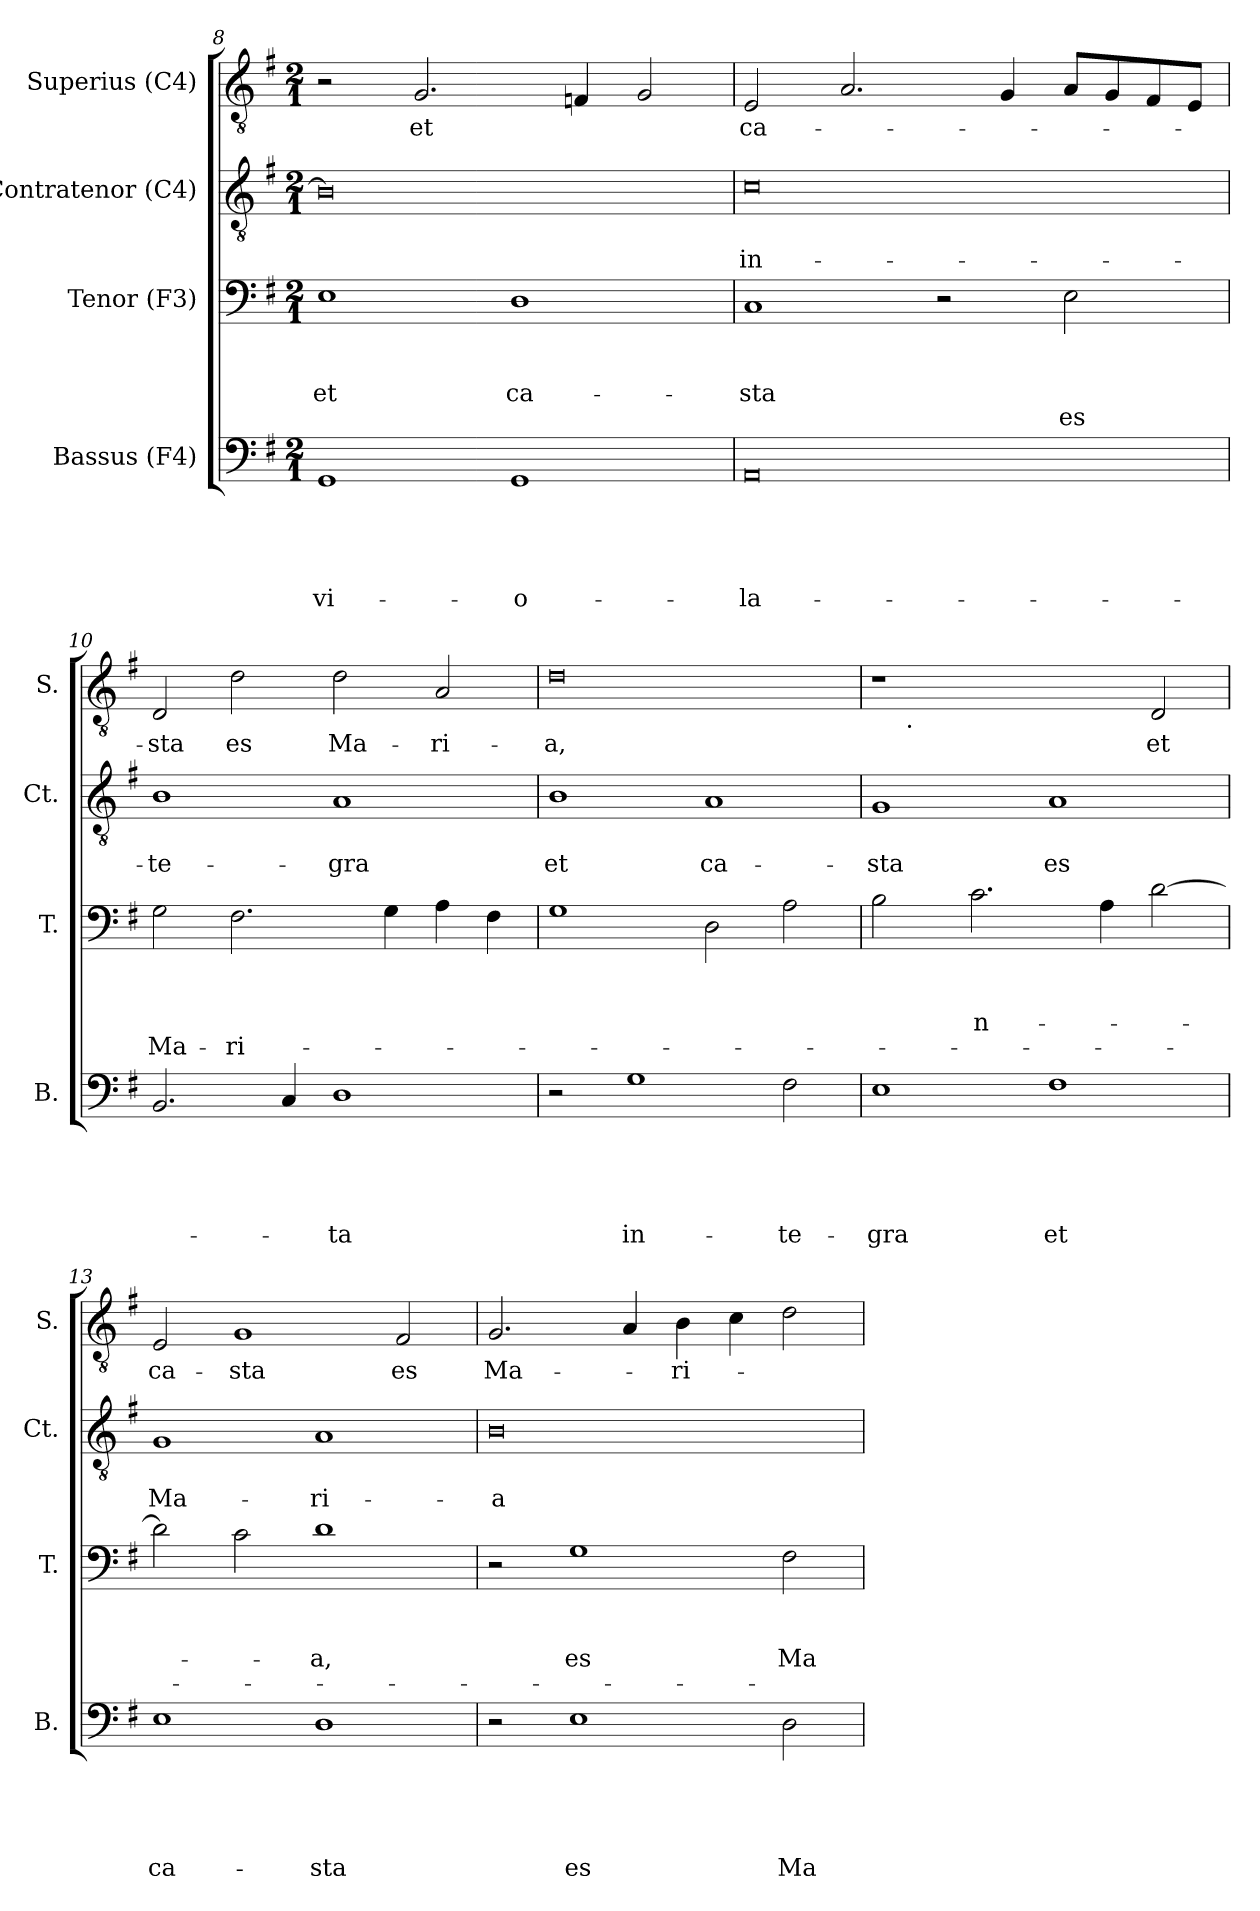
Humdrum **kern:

**kern	**text	**text	**text	**text	**text	**kern	**text	**text	**text	**text	**kern	**text	**text	**kern	**text
*part4	*part4	*part4	*part4	*part4	*part4	*part3	*part3	*part3	*part3	*part3	*part2	*part2	*part2	*part1	*part1
*staff4	*staff4	*staff4	*staff4	*staff4	*staff4	*staff3	*staff3	*staff3	*staff3	*staff3	*staff2	*staff2	*staff2	*staff1	*staff1
*I"Bassus (F4)	*	*	*	*	*	*I"Tenor (F3)	*	*	*	*	*I"Contratenor (C4)	*	*	*I"Superius (C4)	*
*I'B.	*	*	*	*	*	*I'T.	*	*	*	*	*I'Ct.	*	*	*I'S.	*
*clefF4	*	*	*	*	*	*clefF4	*	*	*	*	*clefGv2	*	*	*clefGv2	*
*k[f#]	*	*	*	*	*	*k[f#]	*	*	*	*	*k[f#]	*	*	*k[f#]	*
*G:	*	*	*	*	*	*G:	*	*	*	*	*G:	*	*	*G:	*
*M2/1	*	*	*	*	*	*M2/1	*	*	*	*	*M2/1	*	*	*M2/1	*
=8	=8	=8	=8	=8	=8	=8	=8	=8	=8	=8	=8	=8	=8	=8	=8
!	!	!	!	!	!LO:LY:b	!	!	!	!LO:LY:b	!	!	!	!	!	!
1GG	.	.	.	.	-vi-	1E	.	.	et	.	0B]	.	.	2r	.
!	!	!	!	!	!	!	!	!	!	!	!	!	!	!	!LO:LY:b
.	.	.	.	.	.	.	.	.	.	.	.	.	.	2.G/	et
!	!	!	!	!	!LO:LY:b:rj	!	!	!	!LO:LY:b	!	!	!	!	!	!
1GG	.	.	.	.	-o-	1D	.	.	ca-	.	.	.	.	.	.
.	.	.	.	.	.	.	.	.	.	.	.	.	.	4F/	.
.	.	.	.	.	.	.	.	.	.	.	.	.	.	2G/	.
=9	=9	=9	=9	=9	=9	=9	=9	=9	=9	=9	=9	=9	=9	=9	=9
!	!	!	!	!	!LO:LY:b:rj	!	!	!	!LO:LY:b	!	!	!	!LO:LY:b:rj	!	!LO:LY:b
0AA	.	.	.	.	-la-	1C	.	.	-sta	.	0c	.	in-	2E/	ca-
.	.	.	.	.	.	.	.	.	.	.	.	.	.	2.A/	.
.	.	.	.	.	.	2r	.	.	.	.	.	.	.	.	.
.	.	.	.	.	.	.	.	.	.	.	.	.	.	4G/	.
!	!	!	!	!	!	!	!	!	!	!LO:LY:b	!	!	!	!	!
.	.	.	.	.	.	2E\	.	.	.	-es	.	.	.	8A/L	.
.	.	.	.	.	.	.	.	.	.	.	.	.	.	8G/	.
.	.	.	.	.	.	.	.	.	.	.	.	.	.	8F#/	.
.	.	.	.	.	.	.	.	.	.	.	.	.	.	8E/J	.
=10	=10	=10	=10	=10	=10	=10	=10	=10	=10	=10	=10	=10	=10	=10	=10
!	!	!	!	!	!	!	!	!	!	!LO:LY:b	!	!	!LO:LY:b	!	!LO:LY:b
2.BB/	.	.	.	.	.	2G\	.	.	.	Ma-	1B	.	-te-	2D/	-sta
!	!	!	!	!	!	!	!	!	!	!LO:LY:b	!	!	!	!	!LO:LY:b
.	.	.	.	.	.	2.F#\	.	.	.	-ri-	.	.	.	2d\	es
4C/	.	.	.	.	.	.	.	.	.	.	.	.	.	.	.
!	!	!	!	!	!LO:LY:b	!	!	!	!	!	!	!	!LO:LY:b	!	!LO:LY:b
1D	.	.	.	.	-ta	.	.	.	.	.	1A	.	-gra	2d\	Ma-
.	.	.	.	.	.	4G\	.	.	.	.	.	.	.	.	.
!	!	!	!	!	!	!	!	!	!	!	!	!	!	!	!LO:LY:b
.	.	.	.	.	.	4A\	.	.	.	.	.	.	.	2A/	-ri-
.	.	.	.	.	.	4F#\	.	.	.	.	.	.	.	.	.
!!LO:LB:g=z
=11	=11	=11	=11	=11	=11	=11	=11	=11	=11	=11	=11	=11	=11	=11	=11
!	!	!	!	!	!	!	!	!	!	!	!	!	!LO:LY:b	!	!LO:LY:b:rj
2r	.	.	.	.	.	1G	.	.	.	.	1B	.	et	0d	-a,
!	!	!	!	!	!LO:LY:b	!	!	!	!	!	!	!	!	!	!
1G	.	.	.	.	in-	.	.	.	.	.	.	.	.	.	.
!	!	!	!	!	!	!	!	!	!	!	!	!	!LO:LY:b	!	!
.	.	.	.	.	.	2D\	.	.	.	.	1A	.	ca-	.	.
!	!	!	!	!	!LO:LY:b	!	!	!	!	!	!	!	!	!	!
2F#\	.	.	.	.	-te-	2A\	.	.	.	.	.	.	.	.	.
=12	=12	=12	=12	=12	=12	=12	=12	=12	=12	=12	=12	=12	=12	=12	=12
!	!	!	!	!	!LO:LY:b	!	!	!	!	!	!	!	!LO:LY:b	!	!
*	*	*	*	*	*	*	*	*	*	*	*	*	*	*^	*
1E	.	.	.	.	-gra	2B\	.	.	.	.	1G	.	-sta	1r	8ryy	.
!	!	!	!	!	!	!	!	!	!	!	!	!	!	!	!LO:TX:b:t=.	!
.	.	.	.	.	.	.	.	.	.	.	.	.	.	.	1...ryy	.
!	!	!	!	!	!	!	!	!	!LO:LY:b	!	!	!	!	!	!	!
.	.	.	.	.	.	2.c\	.	.	n-	.	.	.	.	.	.	.
!	!	!	!	!	!LO:LY:b	!	!	!	!	!	!	!	!LO:LY:b	!	!	!
1F#	.	.	.	.	et	.	.	.	.	.	1A	.	es	2ryy	.	.
.	.	.	.	.	.	4A\	.	.	.	.	.	.	.	.	.	.
!	!	!	!	!	!	!	!	!	!	!	!	!	!	!	!	!LO:LY:b
.	.	.	.	.	.	[>2d\	.	.	.	.	.	.	.	2D/	.	et
=13	=13	=13	=13	=13	=13	=13	=13	=13	=13	=13	=13	=13	=13	=13	=13	=13
!	!	!	!	!	!LO:LY:b	!	!	!	!	!	!	!	!LO:LY:b	!	!	!LO:LY:b
*	*	*	*	*	*	*	*	*	*	*	*	*	*	*v	*v	*
1E	.	.	.	.	ca-	2d\]	.	.	.	.	1G	.	Ma-	2E/	ca-
!	!	!	!	!	!	!	!	!	!	!	!	!	!	!	!LO:LY:b
.	.	.	.	.	.	2c\	.	.	.	.	.	.	.	1G	-sta
!	!	!	!	!	!LO:LY:b	!	!	!	!LO:LY:b	!	!	!	!LO:LY:b	!	!
1D	.	.	.	.	-sta	1d	.	.	-a,	.	1A	.	-ri-	.	.
!	!	!	!	!	!	!	!	!	!	!	!	!	!	!	!LO:LY:b
.	.	.	.	.	.	.	.	.	.	.	.	.	.	2F#/	es
=14	=14	=14	=14	=14	=14	=14	=14	=14	=14	=14	=14	=14	=14	=14	=14
!	!	!	!	!	!	!	!	!	!	!	!	!	!LO:LY:b:rj	!	!LO:LY:b
2r	.	.	.	.	.	2r	.	.	.	.	0B	.	-a	2.G/	Ma-
!	!	!	!	!	!LO:LY:b	!	!	!	!LO:LY:b	!	!	!	!	!	!
1E	.	.	.	.	es	1G	.	.	es	.	.	.	.	.	.
.	.	.	.	.	.	.	.	.	.	.	.	.	.	4A/	.
!	!	!	!	!	!	!	!	!	!	!	!	!	!	!	!LO:LY:b
.	.	.	.	.	.	.	.	.	.	.	.	.	.	4B\	-ri-
.	.	.	.	.	.	.	.	.	.	.	.	.	.	4c\	.
!	!	!	!	!	!LO:LY:b	!	!	!	!LO:LY:b	!	!	!	!	!	!
2D\	.	.	.	.	Ma-	2F#\	.	.	Ma-	.	.	.	.	2d\	.
=	=	=	=	=	=	=	=	=	=	=	=	=	=	=	=
*-	*-	*-	*-	*-	*-	*-	*-	*-	*-	*-	*-	*-	*-	*-	*-
